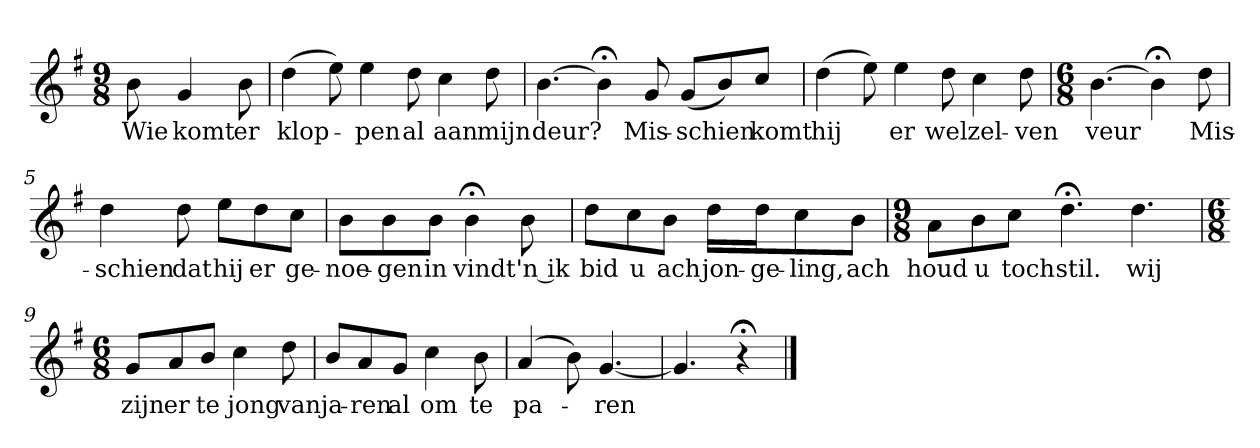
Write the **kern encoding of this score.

**kern	**text
*part1	*part1
*staff1	*staff1
*k[f#]	*
*G:	*
*M9/8	*
*MM120	*
=	=
8b	Wie
4g	komt
8b	er
=1	=1
(4dd	klop-
8ee)	.
4ee	-pen
8dd	al
4cc	aan
8dd	mijn
=2	=2
[4.b	deur?
4b;<]	.
8g	Mis-
(8gL	-schien
8b)	.
8ccJ	komt
=3	=3
(4dd	hij
8ee)	.
4ee	er
8dd	wel
4cc	zel-
8dd	-ven
=4	=4
*M6/8	*
[4.b	veur
4b;<]	.
8dd	Mis-
=5	=5
4dd	-schien
8dd	dat
8eeL	hij
8dd	er
8ccJ	ge-
=6	=6
8bL	-noe-
8b	-gen
8bJ	in
4b;<	vindt
8b	'n ik
=7	=7
8ddL	bid
8cc	u
8bJ	ach
16ddLL	jon-
16ddJ	-ge-
8cc	-ling,
8bJ	ach
=8	=8
*M9/8	*
8aL	houd
8b	u
8ccJ	toch
4.dd;<	stil.
4.dd	wij
=9	=9
*M6/8	*
8gL	zijn
8a	er
8bJ	te
4cc	jong
8dd	van
=10	=10
8bL	ja-
8a	-ren
8gJ	al
4cc	om
8b	te
=11	=11
(4a	pa-
8b)	.
[4.g	-ren
=12	=12
4.g]	.
4r;<	.
==	==
*-	*-
